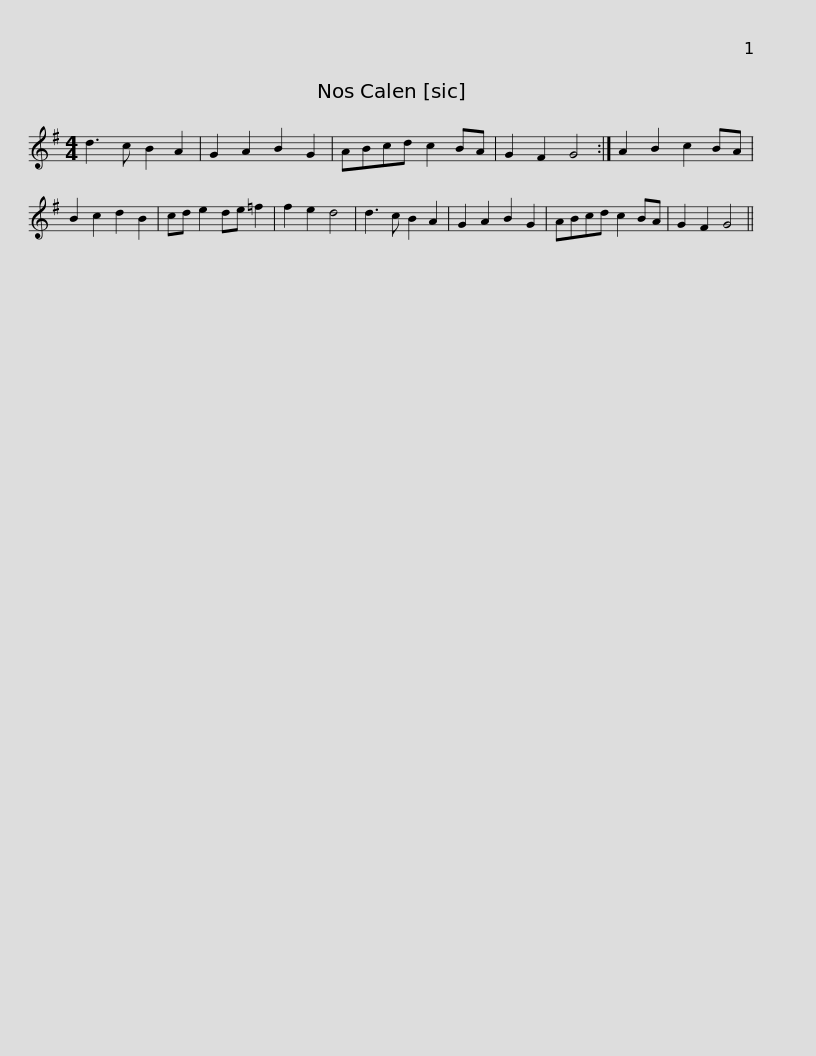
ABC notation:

X:1
L:1/8
M:4/4
I:linebreak $
K:G
V:1 treble
V:1
 d3 c B2 A2 | G2 A2 B2 G2 | ABcd c2 BA | G2 F2 G4 :| A2 B2 c2 BA | %5
 B2 c2 d2 B2 | cd e2 de =f2 | f2 e2 d4 |$ d3 c B2 A2 | G2 A2 B2 G2 | %10
 ABcd c2 BA | G2 F2 G4 || %12
